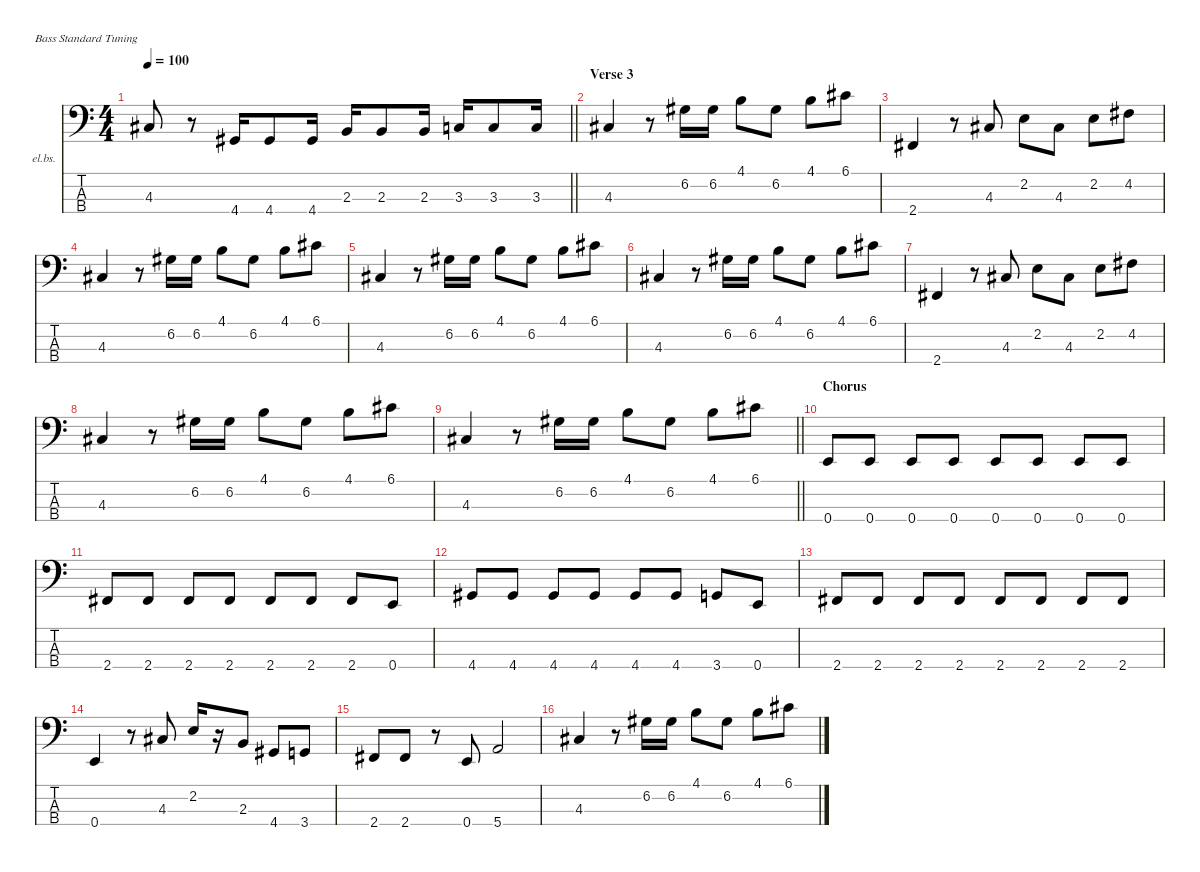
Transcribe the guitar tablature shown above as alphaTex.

\defaultSystemsLayout 4
\hideDynamics
\bracketExtendMode nobrackets
\firstSystemTrackNameOrientation horizontal
\otherSystemsTrackNameOrientation horizontal
\track ("Bass" "el.bs.") {instrument electricbassfinger}
\staff {score tabs}
\tuning (G2 D2 A1 E1)
\ts (4 4)
\tempo 100
\clef f4
\barLineRight lightlight
\ks c
4.3{acc #}.8{dy f} r.8 4.4{acc #}.16 4.4{acc #}.8 4.4{acc #}.16 2.3.16 2.3.8 2.3.16 3.3.16 3.3.8 3.3.16 |
\section ("" "Verse 3")
4.3{acc #}.4 r.8 6.2{acc #}.16 6.2{acc #}.16 4.1.8 6.2{acc #}.8 4.1.8 6.1{acc #}.8 |
2.4{acc #}.4 r.8 4.3{acc #}.8 2.2.8 4.3{acc #}.8 2.2.8 4.2{acc #}.8 |
4.3{acc #}.4 r.8 6.2{acc #}.16 6.2{acc #}.16 4.1.8 6.2{acc #}.8 4.1.8 6.1{acc #}.8 |
4.3{acc #}.4 r.8 6.2{acc #}.16 6.2{acc #}.16 4.1.8 6.2{acc #}.8 4.1.8 6.1{acc #}.8 |
4.3{acc #}.4 r.8 6.2{acc #}.16 6.2{acc #}.16 4.1.8 6.2{acc #}.8 4.1.8 6.1{acc #}.8 |
2.4{acc #}.4 r.8 4.3{acc #}.8 2.2.8 4.3{acc #}.8 2.2.8 4.2{acc #}.8 |
4.3{acc #}.4 r.8 6.2{acc #}.16 6.2{acc #}.16 4.1.8 6.2{acc #}.8 4.1.8 6.1{acc #}.8 |
\barLineRight lightlight
4.3{acc #}.4 r.8 6.2{acc #}.16 6.2{acc #}.16 4.1.8 6.2{acc #}.8 4.1.8 6.1{acc #}.8 |
\section ("" "Chorus")
0.4.8 0.4.8 0.4.8 0.4.8 0.4.8 0.4.8 0.4.8 0.4.8 |
2.4{acc #}.8 2.4{acc #}.8 2.4{acc #}.8 2.4{acc #}.8 2.4{acc #}.8 2.4{acc #}.8 2.4{acc #}.8 0.4.8 |
4.4{acc #}.8 4.4{acc #}.8 4.4{acc #}.8 4.4{acc #}.8 4.4{acc #}.8 4.4{acc #}.8 3.4.8 0.4.8 |
2.4{acc #}.8 2.4{acc #}.8 2.4{acc #}.8 2.4{acc #}.8 2.4{acc #}.8 2.4{acc #}.8 2.4{acc #}.8 2.4{acc #}.8 |
0.4.4 r.8 4.3{acc #}.8 2.2.16 r.16 2.3.8 4.4{acc #}.8 3.4.8 |
2.4{acc #}.8 2.4{acc #}.8 r.8 0.4.8 5.4.2 |
4.3{acc #}.4 r.8 6.2{acc #}.16 6.2{acc #}.16 4.1.8 6.2{acc #}.8 4.1.8 6.1{acc #}.8
